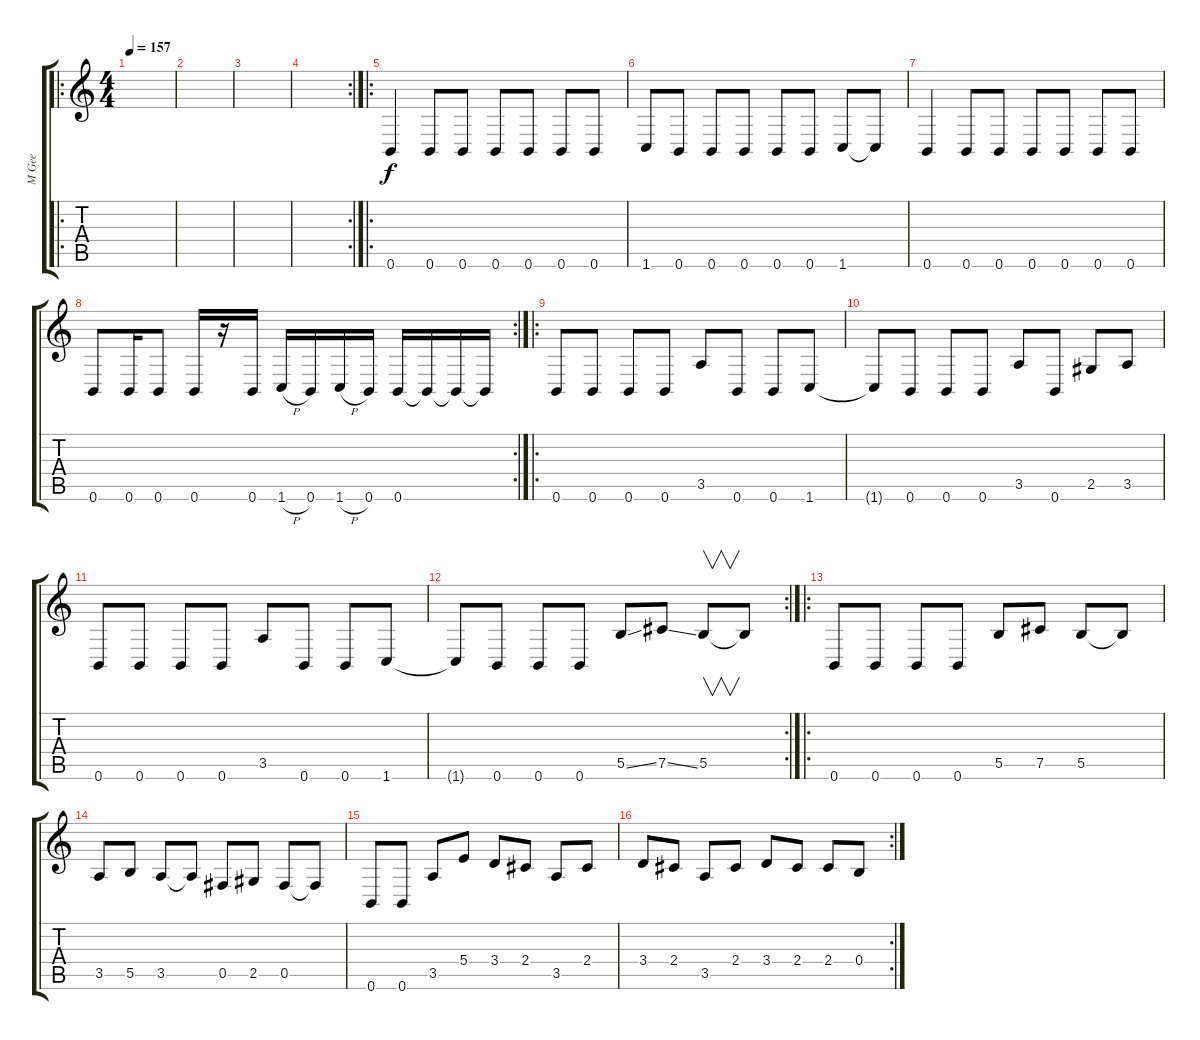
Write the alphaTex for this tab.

\track ("M Gee" "M Gee") {instrument distortionguitar}
\staff {score tabs}
\tuning (Db4 Ab3 E3 B2 Gb2 B1) {hide}
\ro
\ts (4 4)
\tempo 157
\clef g2
\ks c
|
|
|
\rc 2
|
\ro
0.6.4 0.6.8 0.6.8 0.6.8 0.6.8 0.6.8 0.6.8 |
1.6.8 0.6.8 0.6.8 0.6.8 0.6.8 0.6.8 1.6.8 1.6{t}.8 |
0.6.4 0.6.8 0.6.8 0.6.8 0.6.8 0.6.8 0.6.8 |
\rc 2
0.6.8 0.6.16 0.6.8 0.6.16 r.16 0.6.16 1.6{h}.16 0.6.16 1.6{h}.16 0.6.16 0.6.16 0.6{t}.16 0.6{t}.16 0.6{t}.16 |
\ro
0.6.8 0.6.8 0.6.8 0.6.8 3.5.8 0.6.8 0.6.8 1.6.8 |
1.6{t}.8 0.6.8 0.6.8 0.6.8 3.5.8 0.6.8 2.5.8 3.5.8 |
0.6.8 0.6.8 0.6.8 0.6.8 3.5.8 0.6.8 0.6.8 1.6.8 |
\rc 2
1.6{t}.8 0.6.8 0.6.8 0.6.8 5.5{ss}.8 7.5{ss}.8 5.5.8{v} 5.5{t}.8 |
\ro
0.6.8 0.6.8 0.6.8 0.6.8 5.5.8 7.5.8 5.5.8 5.5{t}.8 |
3.5.8 5.5.8 3.5.8 3.5{t}.8 0.5.8 2.5.8 0.5.8 0.5{t}.8 |
0.6.8 0.6.8 3.5.8 5.4.8 3.4.8 2.4.8 3.5.8 2.4.8 |
\rc 2
3.4.8 2.4.8 3.5.8 2.4.8 3.4.8 2.4.8 2.4.8 0.4.8
